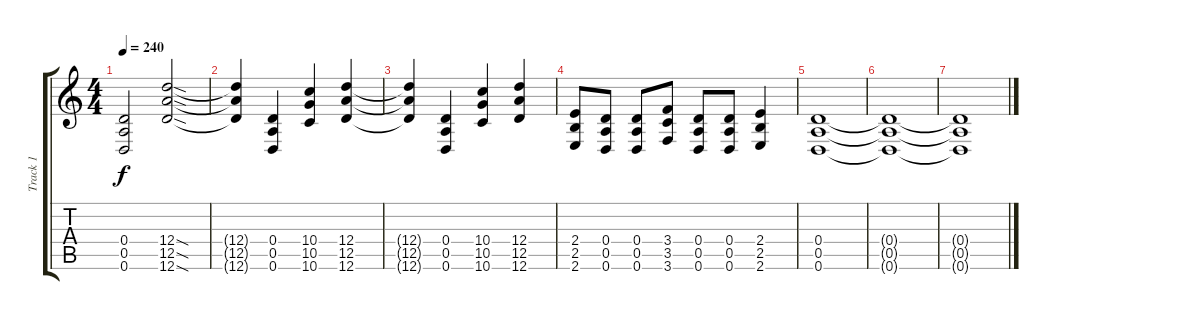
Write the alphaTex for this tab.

\track ("Track 1" "Track 1") {instrument distortionguitar}
\staff {score tabs}
\tuning (E4 B3 G3 D3 A2 D2) {hide}
\ts (4 4)
\tempo 240
\clef g2
\ks c
(0.4 0.5 0.6).2{dy f} (12.4{sod} 12.5{sod} 12.6{sod}).2 |
(12.4{t} 12.5{t} 12.6{t}).4 (0.4 0.5 0.6).4 (10.4 10.5 10.6).4 (12.4 12.5 12.6).4 |
(12.4{t} 12.5{t} 12.6{t}).4 (0.4 0.5 0.6).4 (10.4 10.5 10.6).4 (12.4 12.5 12.6).4 |
(2.4 2.5 2.6).8 (0.4 0.5 0.6).8 (0.4 0.5 0.6).8 (3.4 3.5 3.6).8 (0.4 0.5 0.6).8 (0.4 0.5 0.6).8 (2.4 2.5 2.6).4 |
(0.4 0.5 0.6).1 |
(0.4{t} 0.5{t} 0.6{t}).1 |
(0.4{t} 0.5{t} 0.6{t}).1
